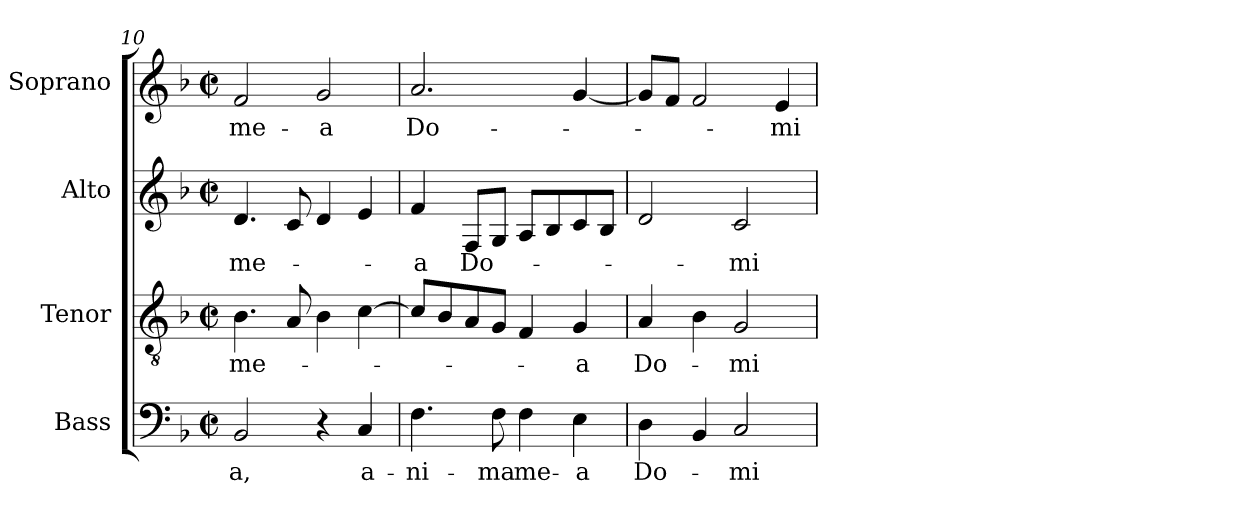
**kern	**text	**kern	**text	**kern	**text	**kern	**text
*part4	*part4	*part3	*part3	*part2	*part2	*part1	*part1
*staff4	*staff4	*staff3	*staff3	*staff2	*staff2	*staff1	*staff1
*I"Bass	*	*I"Tenor	*	*I"Alto	*	*I"Soprano	*
*I'B	*	*I'T	*	*I'A	*	*I'S	*
*clefF4	*	*clefGv2	*	*clefG2	*	*clefG2	*
*k[b-]	*	*k[b-]	*	*k[b-]	*	*k[b-]	*
*F:	*	*F:	*	*F:	*	*F:	*
*M2/2	*	*M2/2	*	*M2/2	*	*M2/2	*
*met(c|)	*	*met(c|)	*	*met(c|)	*	*met(c|)	*
=10	=10	=10	=10	=10	=10	=10	=10
2BB-/	-a,	4.B-\	me-	4.d/	me-	2f/	me-
.	.	8A/	.	8c/	.	.	.
4r	.	4B-\	.	4d/	.	2g/	-a
4C/	a-	[4c\	.	4e/	.	.	.
=11	=11	=11	=11	=11	=11	=11	=11
4.F\	-ni-	8c/L]	.	4f/	-a	2.a/	Do-
.	.	8B-/	.	.	.	.	.
.	.	8A/	.	8F/L	Do-	.	.
8F\	-ma	8G/J	.	8G/J	.	.	.
4F\	me-	4F/	.	8A/L	.	.	.
.	.	.	.	8B-/	.	.	.
4E\	-a	4G/	-a	8c/	.	[4g/	.
.	.	.	.	8B-/J	.	.	.
=12	=12	=12	=12	=12	=12	=12	=12
4D\	Do-	4A/	Do-	2d/	.	8g/L]	.
.	.	.	.	.	.	8f/J	.
4BB-/	.	4B-\	.	.	.	2f/	.
2C/	-mi-	2G/	-mi-	2c/	-mi-	.	.
.	.	.	.	.	.	4e/	-mi-
=	=	=	=	=	=	=	=
*-	*-	*-	*-	*-	*-	*-	*-
